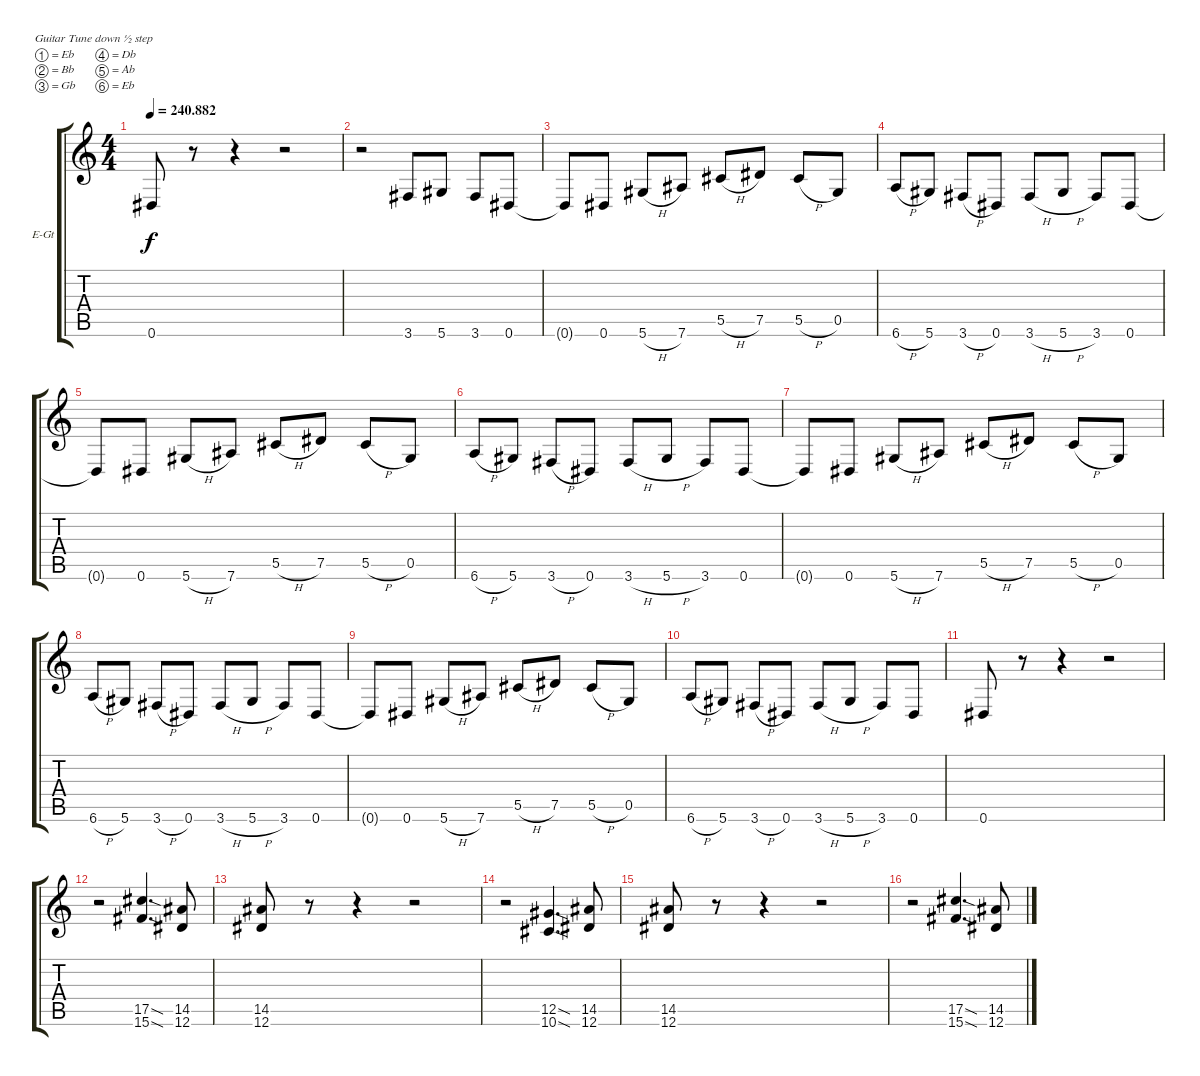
\defaultSystemsLayout 4
\bracketExtendMode groupsimilarinstruments
\firstSystemTrackNameOrientation horizontal
\otherSystemsTrackNameOrientation horizontal
\track ("Electric Guitar" "E-Gt") {instrument distortionguitar}
\staff {score tabs}
\tuning (Eb4 Bb3 Gb3 Db3 Ab2 Eb2)
\ts (4 4)
\tempo
240.882
\accidentals auto
\clef g2
\ottava regular
\simile none
\ks c
0.6.8{dy f} r.8 r.4 r.2 |
r.2 3.6.8 5.6.8 3.6.8 0.6.8 |
0.6{t}.8 0.6.8 5.6{h}.8 7.6.8 5.5{h}.8 7.5.8 5.5{h}.8 0.5.8 |
6.6{h}.8 5.6.8 3.6{h}.8 0.6.8 3.6{h}.8 5.6{h}.8 3.6.8 0.6.8 |
0.6{t}.8 0.6.8 5.6{h}.8 7.6.8 5.5{h}.8 7.5.8 5.5{h}.8 0.5.8 |
6.6{h}.8 5.6.8 3.6{h}.8 0.6.8 3.6{h}.8 5.6{h}.8 3.6.8 0.6.8 |
0.6{t}.8 0.6.8 5.6{h}.8 7.6.8 5.5{h}.8 7.5.8 5.5{h}.8 0.5.8 |
6.6{h}.8 5.6.8 3.6{h}.8 0.6.8 3.6{h}.8 5.6{h}.8 3.6.8 0.6.8 |
0.6{t}.8 0.6.8 5.6{h}.8 7.6.8 5.5{h}.8 7.5.8 5.5{h}.8 0.5.8 |
6.6{h}.8 5.6.8 3.6{h}.8 0.6.8 3.6{h}.8 5.6{h}.8 3.6.8 0.6.8 |
0.6.8 r.8 r.4 r.2 |
r.2 (15.6{sod} 17.5{sod}).4{d} (12.6 14.5).8 |
(12.6 14.5).8 r.8 r.4 r.2 |
r.2 (10.6{sod} 12.5{sod}).4{d} (12.6 14.5).8 |
(12.6 14.5).8 r.8 r.4 r.2 |
r.2 (15.6{sod} 17.5{sod}).4{d} (12.6 14.5).8
